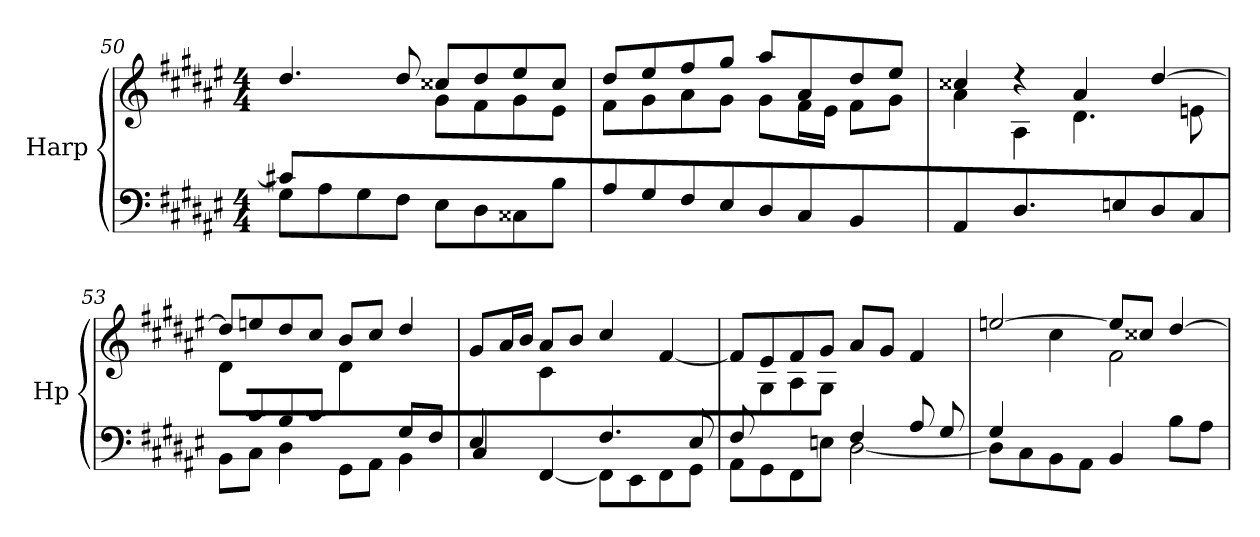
**kern	**kern
*part1	*part1
*staff2	*staff1
*I"Harp	*
*I'Hp	*
*clefF4	*clefG2
*k[f#c#g#d#a#e#]	*k[f#c#g#d#a#e#]
*M4/4	*M4/4
=50	=50
*^	*^
8c#X/L]	8G#\L	4.dd#/	8ryy
2..ryy	8A#\	.	8cc#\
.	8G#\	.	8b\
.	8F#\J	8dd#/	8a#\J
.	8E#\L	8cc##X/L	8g#\L
.	8D#\	8dd#/	8f#\
.	8C##X\	8ee#/	8g#\
.	8B\J	8cc##/J	8e#\J
*v	*v	*	*
=51	=51	=51
8A#\L	8dd#/L	8f#\L
8G#\	8ee#/	8g#\
8F#\	8ff#/	8a#\
8E#\J	8gg#/J	8g#\J
8D#/L	8aa#/L	8g#\L
8C#/J	8a#/	16f#\L
.	.	16e#\JJ
4BB/	8dd#/	8f#\L
.	8ee#/J	8g#\J
!!LO:LB:g=z	!!
=52	=52	=52
4AA#/	4cc##X/	4a#\
4.D#\	4r	4A#\
.	4a#/	4.d#\
8En\L	.	.
8D#\	[4dd#/	.
8C#\J	.	8en\
=53	=53	=53
*^	*	*
8ryy	8BB\L	8dd#/L]	8d#\L
8c#/	8C#\J	8een/	4.ryy
8B/	4D#\	8dd#/	.
8c#/J	.	8cc#/J	.
4ryy	8GG#\L	8b/L	4d#\
.	8AA#\J	8cc#/J	.
8G#/L	4BB\	4dd#/	4ryy
8F#/J	.	.	.
=54	=54	=54	=54
4E#/	4C#/	8g#/L	4ryy
.	.	16a#/L	.
.	.	16b/JJ	.
4ryy	[4FF#/	8a#/L	4c#\
.	.	8b/J	.
4.F#/	8FF#\L]	4cc#/	2ryy
.	8EE#\	.	.
.	8FF#\	[4f#/	.
8E#/	8GG#\J	.	.
=55	=55	=55	=55
8F#/L	8AA#\L	8f#/L]	8ryy
4.ryy	8GG#\	8e#/	8G#\
.	8FF#\	8f#/	8A#\
.	8En\J	8g#/J	8G#\J
4F#/	[2D#\	8a#/L	2ryy
.	.	8g#/J	.
8A#/L	.	4f#/	.
8G#/J	.	.	.
!!LO:LB:g=z	!!
=56	=56	=56	=56
4G#/	8D#\L]	[2een/	4ryy
.	8C#\	.	.
2.ryy	8BB\	.	4cc#\
.	8AA#\J	.	.
.	4BB/	8ee/L]	2f#\
.	.	8cc##X/J	.
.	8B\L	[4dd#/	.
.	8A#\J	.	.
*v	*v	*	*
*	*v	*v
=	=
*-	*-
